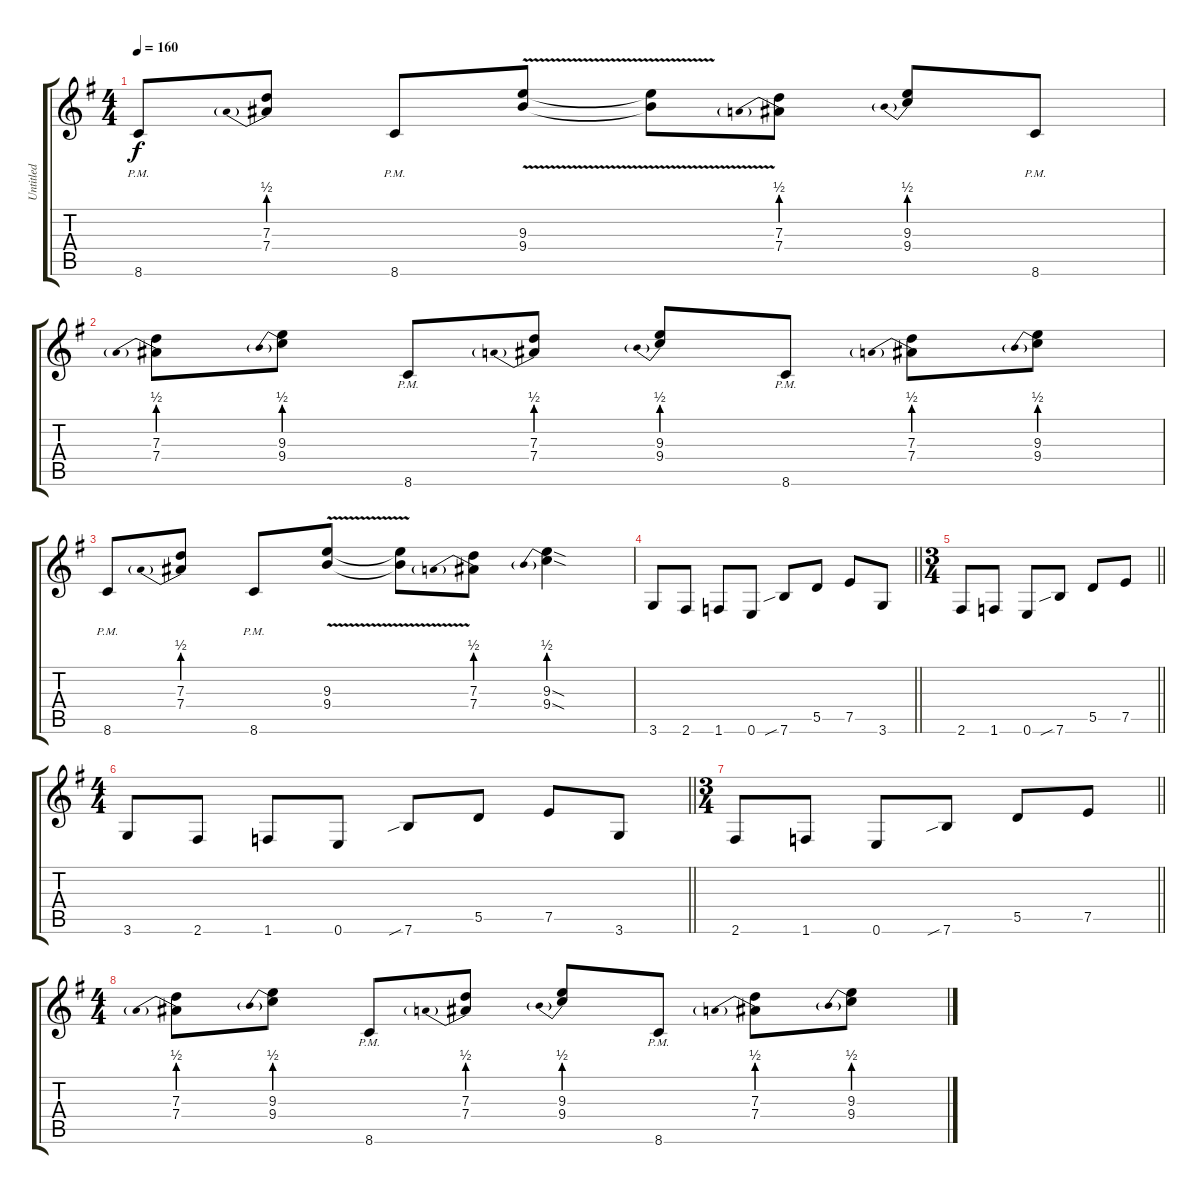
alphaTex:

\track ("Untitled" "Untitled") {instrument distortionguitar}
\staff {score tabs}
\tuning (E4 B3 G3 D3 A2 E2) {hide}
\ts (4 4)
\tempo 160
\clef g2
\ks g
8.6{pm}.8{dy f} (7.3 7.4{be (prebend 0 2 60 2)}).8 8.6{pm}.8 (9.3{v} 9.4{v}).8 (9.3{v t} 9.4{v t}).8 (7.3 7.4{be (prebend 0 2 60 2)}).8 (9.3 9.4{be (prebend 0 2 60 2)}).8 8.6{pm}.8 |
(7.3 7.4{be (prebend 0 2 60 2)}).8 (9.3 9.4{be (prebend 0 2 60 2)}).8 8.6{pm}.8 (7.3 7.4{be (prebend 0 2 60 2)}).8 (9.3 9.4{be (prebend 0 2 60 2)}).8 8.6{pm}.8 (7.3 7.4{be (prebend 0 2 60 2)}).8 (9.3 9.4{be (prebend 0 2 60 2)}).8 |
8.6{pm}.8 (7.3 7.4{be (prebend 0 2 60 2)}).8 8.6{pm}.8 (9.3{v} 9.4{v}).8 (9.3{v t} 9.4{v t}).8 (7.3 7.4{be (prebend 0 2 60 2)}).8 (9.3{sod} 9.4{be (prebend 0 2 60 2) sod}).4 |
\barLineRight lightlight
3.6.8 2.6.8 1.6.8 0.6.8 7.6{sib}.8 5.5.8 7.5.8 3.6.8 |
\ts (3 4)
\barLineRight lightlight
2.6.8 1.6.8 0.6.8 7.6{sib}.8 5.5.8 7.5.8 |
\ts (4 4)
\barLineRight lightlight
3.6.8 2.6.8 1.6.8 0.6.8 7.6{sib}.8 5.5.8 7.5.8 3.6.8 |
\ts (3 4)
\barLineRight lightlight
2.6.8 1.6.8 0.6.8 7.6{sib}.8 5.5.8 7.5.8 |
\ts (4 4)
(7.3 7.4{be (prebend 0 2 60 2)}).8 (9.3 9.4{be (prebend 0 2 60 2)}).8 8.6{pm}.8 (7.3 7.4{be (prebend 0 2 60 2)}).8 (9.3 9.4{be (prebend 0 2 60 2)}).8 8.6{pm}.8 (7.3 7.4{be (prebend 0 2 60 2)}).8 (9.3 9.4{be (prebend 0 2 60 2)}).8
